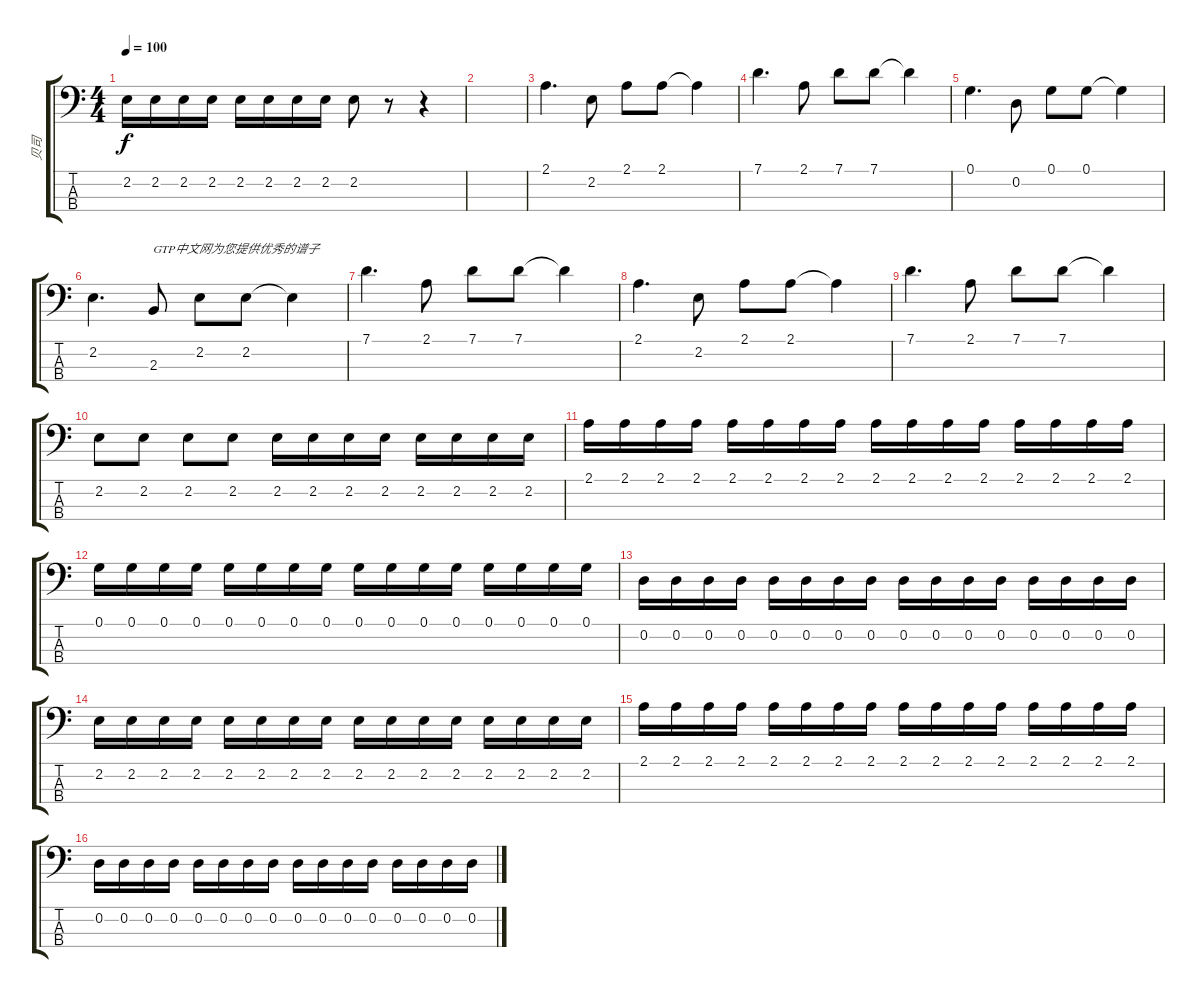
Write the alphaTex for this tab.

\track ("贝司" "贝司") {instrument electricbassfinger}
\staff {score tabs}
\tuning (G2 D2 A1 E1) {hide}
\ts (4 4)
\tempo 100
\clef f4
\ks c
2.2.16{dy f} 2.2.16 2.2.16 2.2.16 2.2.16 2.2.16 2.2.16 2.2.16 2.2.8 r.8 r.4 |
|
2.1.4{d} 2.2.8 2.1.8 2.1.8 2.1{t}.4 |
7.1.4{d} 2.1.8 7.1.8 7.1.8 7.1{t}.4 |
0.1.4{d} 0.2.8 0.1.8 0.1.8 0.1{t}.4 |
2.2.4{d} 2.3.8{txt "GTP中文网为您提供优秀的谱子"} 2.2.8 2.2.8 2.2{t}.4 |
7.1.4{d} 2.1.8 7.1.8 7.1.8 7.1{t}.4 |
2.1.4{d} 2.2.8 2.1.8 2.1.8 2.1{t}.4 |
7.1.4{d} 2.1.8 7.1.8 7.1.8 7.1{t}.4 |
2.2.8 2.2.8 2.2.8 2.2.8 2.2.16 2.2.16 2.2.16 2.2.16 2.2.16 2.2.16 2.2.16 2.2.16 |
2.1.16 2.1.16 2.1.16 2.1.16 2.1.16 2.1.16 2.1.16 2.1.16 2.1.16 2.1.16 2.1.16 2.1.16 2.1.16 2.1.16 2.1.16 2.1.16 |
0.1.16 0.1.16 0.1.16 0.1.16 0.1.16 0.1.16 0.1.16 0.1.16 0.1.16 0.1.16 0.1.16 0.1.16 0.1.16 0.1.16 0.1.16 0.1.16 |
0.2.16 0.2.16 0.2.16 0.2.16 0.2.16 0.2.16 0.2.16 0.2.16 0.2.16 0.2.16 0.2.16 0.2.16 0.2.16 0.2.16 0.2.16 0.2.16 |
2.2.16 2.2.16 2.2.16 2.2.16 2.2.16 2.2.16 2.2.16 2.2.16 2.2.16 2.2.16 2.2.16 2.2.16 2.2.16 2.2.16 2.2.16 2.2.16 |
2.1.16 2.1.16 2.1.16 2.1.16 2.1.16 2.1.16 2.1.16 2.1.16 2.1.16 2.1.16 2.1.16 2.1.16 2.1.16 2.1.16 2.1.16 2.1.16 |
0.2.16 0.2.16 0.2.16 0.2.16 0.2.16 0.2.16 0.2.16 0.2.16 0.2.16 0.2.16 0.2.16 0.2.16 0.2.16 0.2.16 0.2.16 0.2.16
